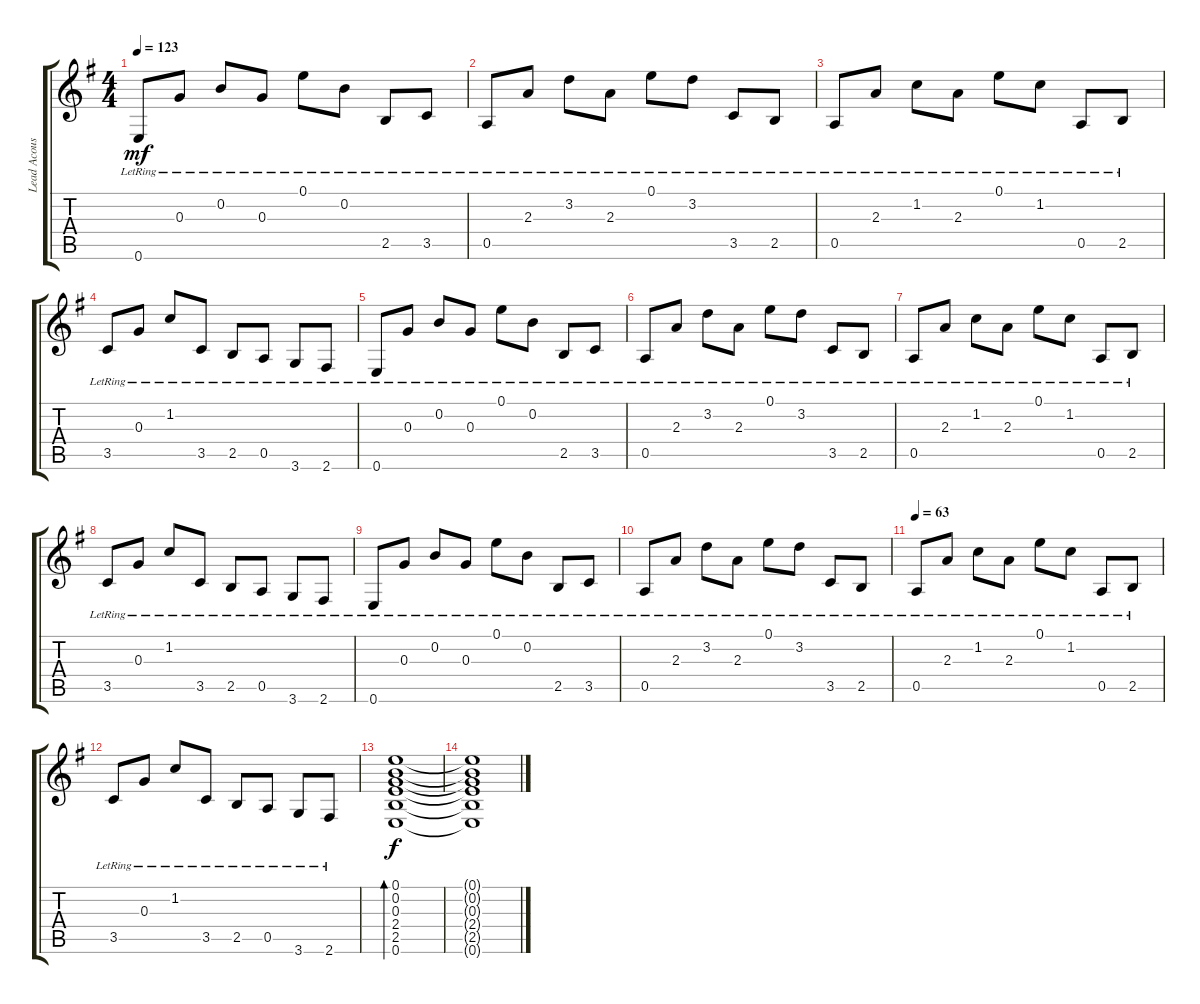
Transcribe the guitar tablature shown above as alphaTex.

\track ("Lead Acoustic" "Lead Acous") {instrument acousticguitarsteel}
\staff {score tabs}
\tuning (E4 B3 G3 D3 A2 E2) {hide}
\ts (4 4)
\tempo 123
\clef g2
\ks g
0.6{lr}.8{dy mf} 0.3{lr}.8 0.2{lr}.8 0.3{lr}.8 0.1{lr}.8 0.2{lr}.8 2.5{lr}.8 3.5{lr}.8 |
0.5{lr}.8 2.3{lr}.8 3.2{lr}.8 2.3{lr}.8 0.1{lr}.8 3.2{lr}.8 3.5{lr}.8 2.5{lr}.8 |
0.5{lr}.8 2.3{lr}.8 1.2{lr}.8 2.3{lr}.8 0.1{lr}.8 1.2{lr}.8 0.5{lr}.8 2.5{lr}.8 |
3.5{lr}.8 0.3{lr}.8 1.2{lr}.8 3.5{lr}.8 2.5{lr}.8 0.5{lr}.8 3.6{lr}.8 2.6{lr}.8 |
0.6{lr}.8 0.3{lr}.8 0.2{lr}.8 0.3{lr}.8 0.1{lr}.8 0.2{lr}.8 2.5{lr}.8 3.5{lr}.8 |
0.5{lr}.8 2.3{lr}.8 3.2{lr}.8 2.3{lr}.8 0.1{lr}.8 3.2{lr}.8 3.5{lr}.8 2.5{lr}.8 |
0.5{lr}.8 2.3{lr}.8 1.2{lr}.8 2.3{lr}.8 0.1{lr}.8 1.2{lr}.8 0.5{lr}.8 2.5{lr}.8 |
3.5{lr}.8 0.3{lr}.8 1.2{lr}.8 3.5{lr}.8 2.5{lr}.8 0.5{lr}.8 3.6{lr}.8 2.6{lr}.8 |
0.6{lr}.8 0.3{lr}.8 0.2{lr}.8 0.3{lr}.8 0.1{lr}.8 0.2{lr}.8 2.5{lr}.8 3.5{lr}.8 |
0.5{lr}.8 2.3{lr}.8 3.2{lr}.8 2.3{lr}.8 0.1{lr}.8 3.2{lr}.8 3.5{lr}.8 2.5{lr}.8 |
\tempo 63
0.5{lr}.8 2.3{lr}.8 1.2{lr}.8 2.3{lr}.8 0.1{lr}.8 1.2{lr}.8 0.5{lr}.8 2.5{lr}.8 |
3.5{lr}.8 0.3{lr}.8 1.2{lr}.8 3.5{lr}.8 2.5{lr}.8 0.5{lr}.8 3.6{lr}.8 2.6{lr}.8 |
(0.1 0.2 0.3 2.4 2.5 0.6).1{bd 480 dy f volume 3} |
(0.1{t} 0.2{t} 0.3{t} 2.4{t} 2.5{t} 0.6{t}).1
